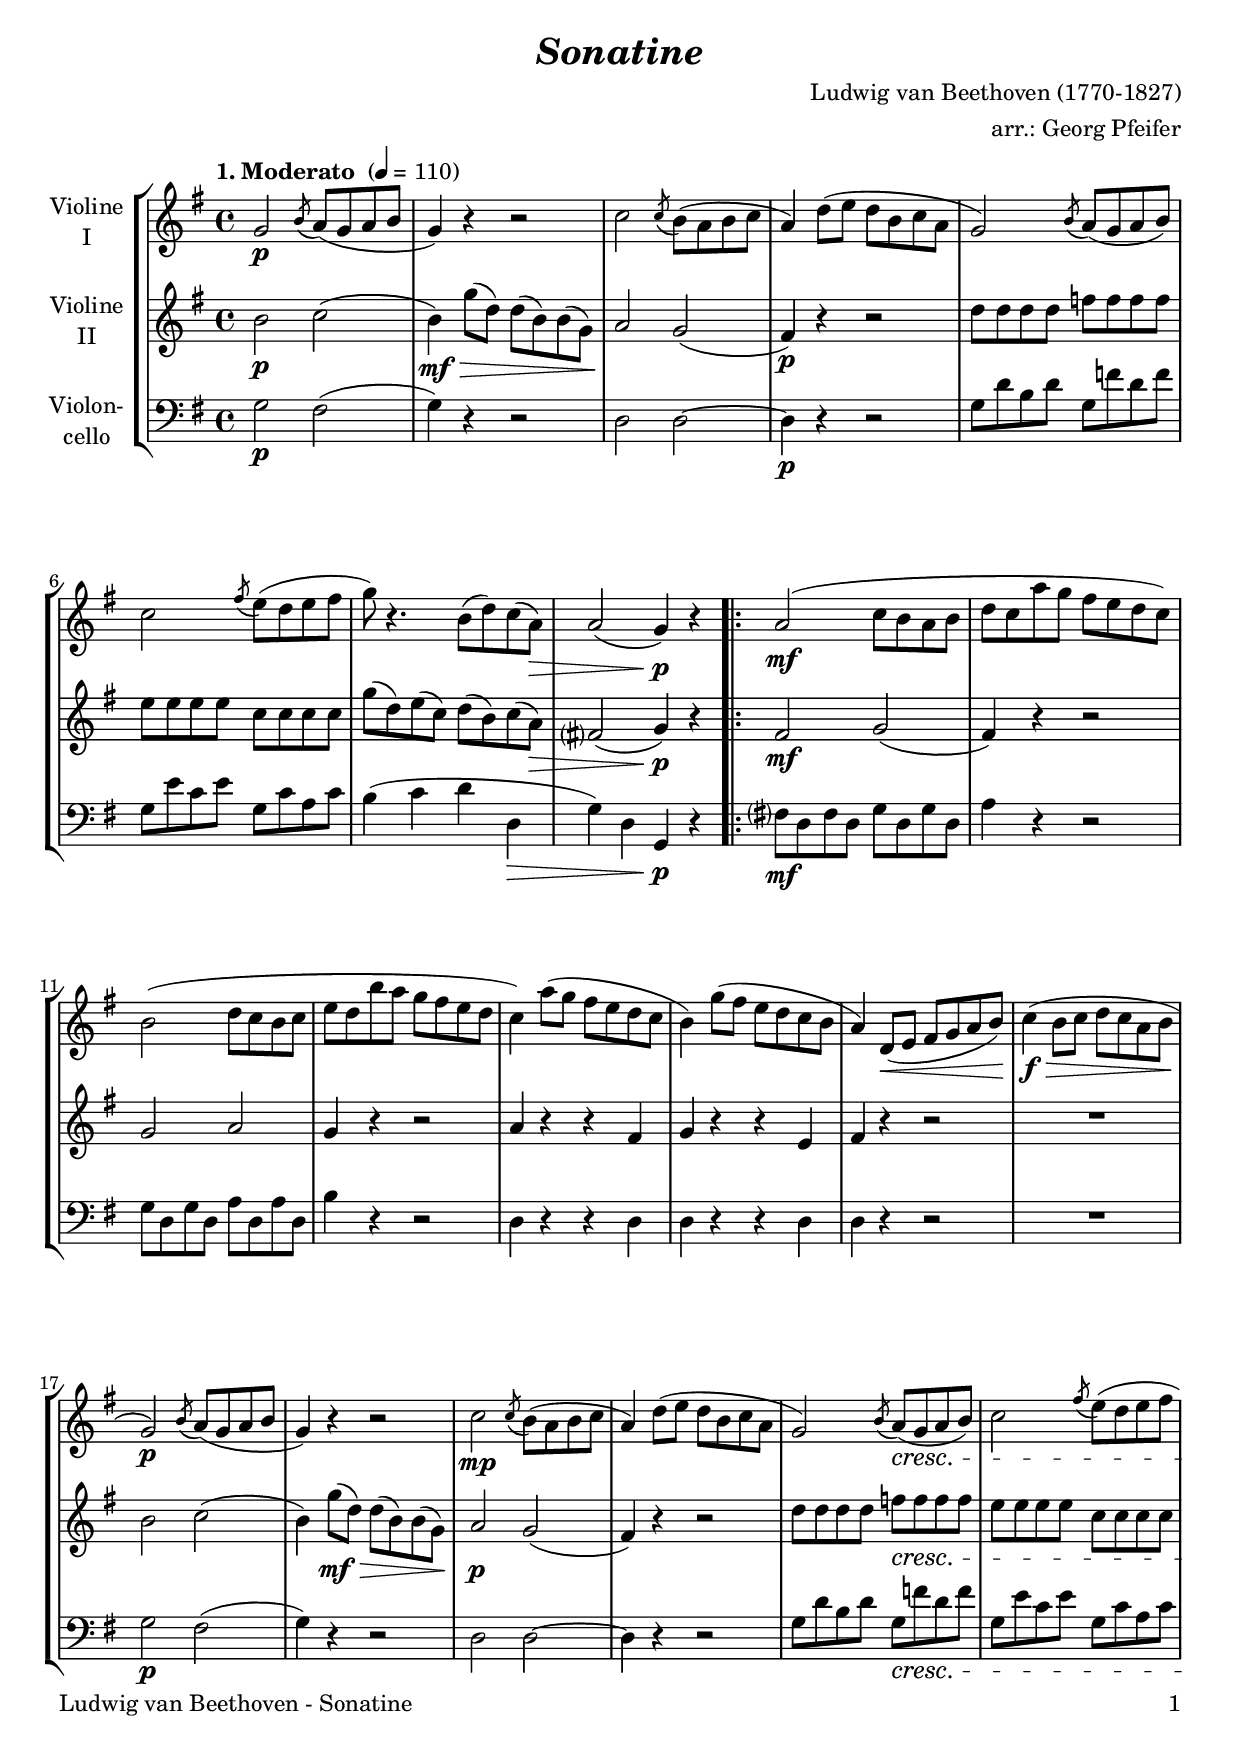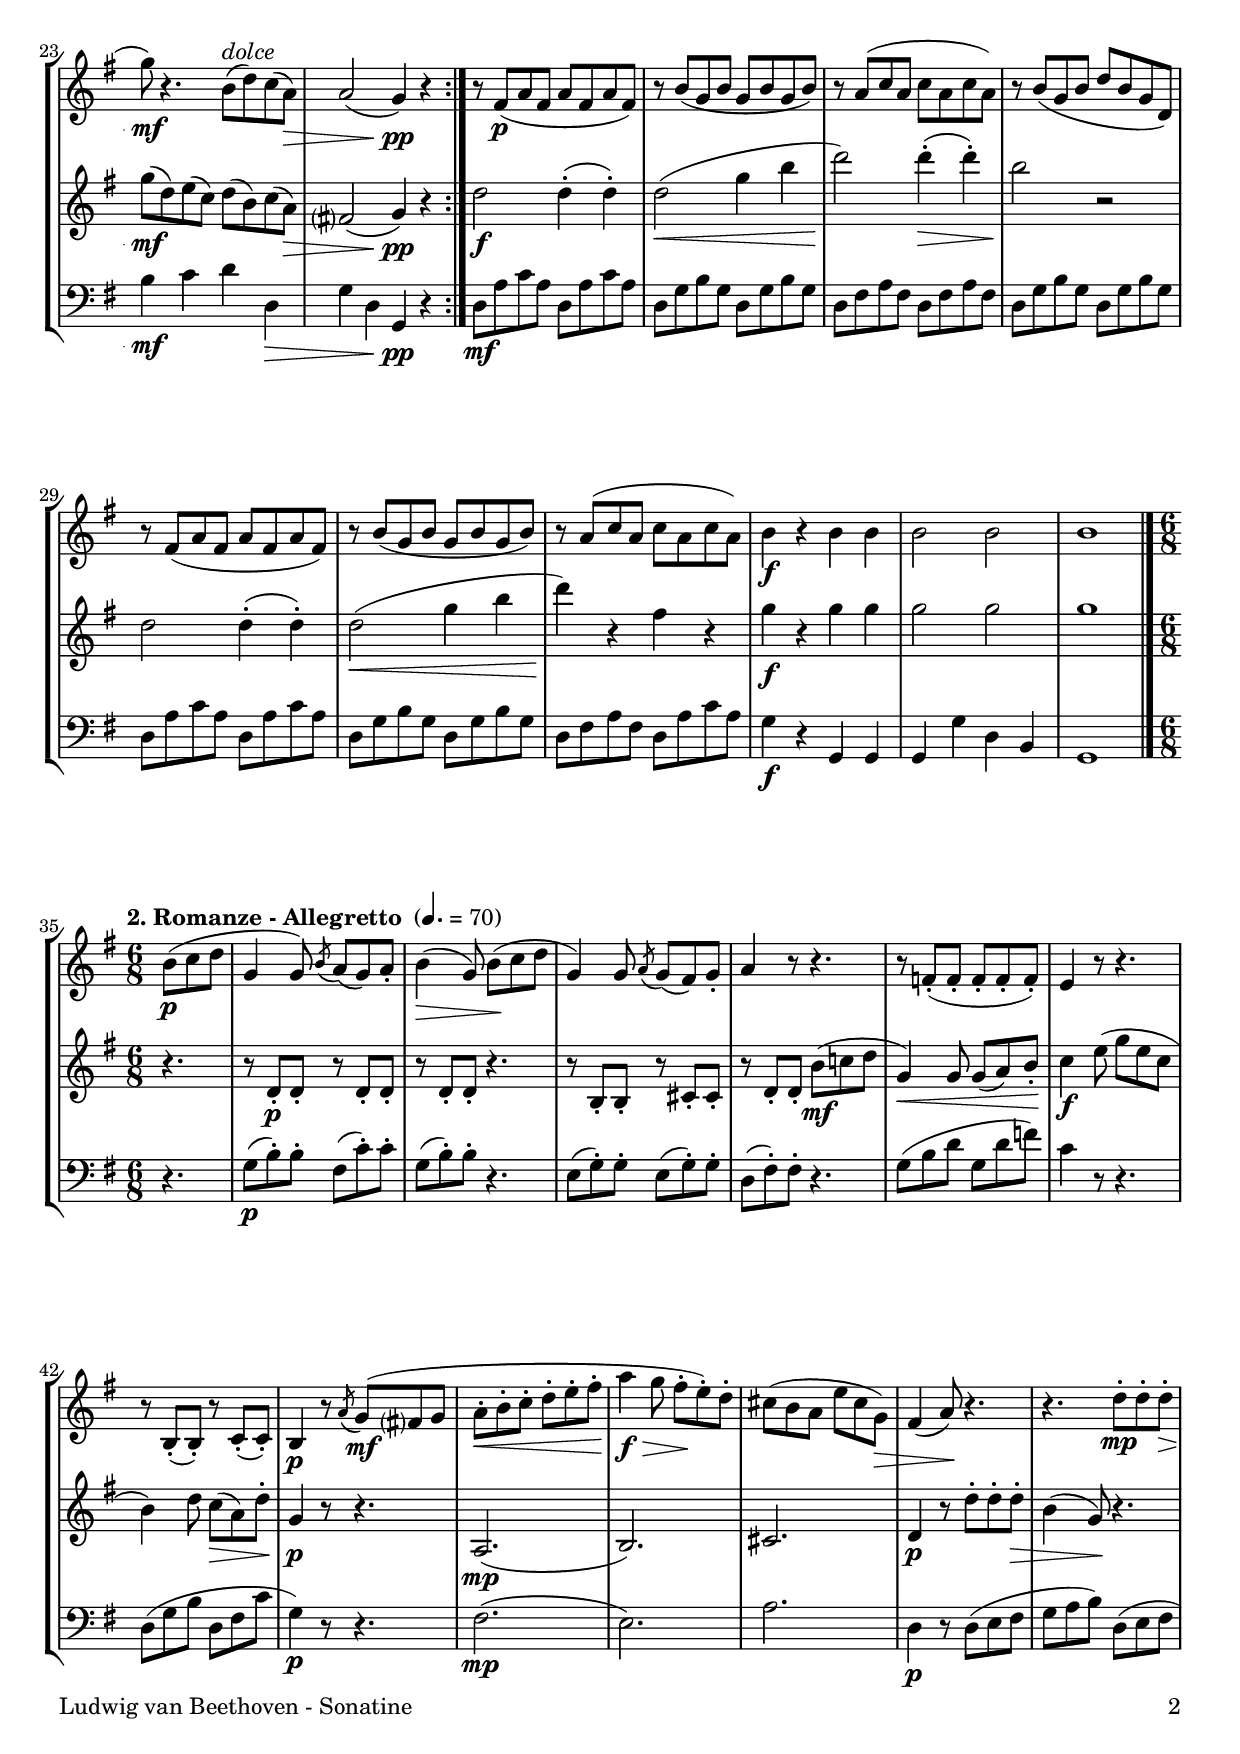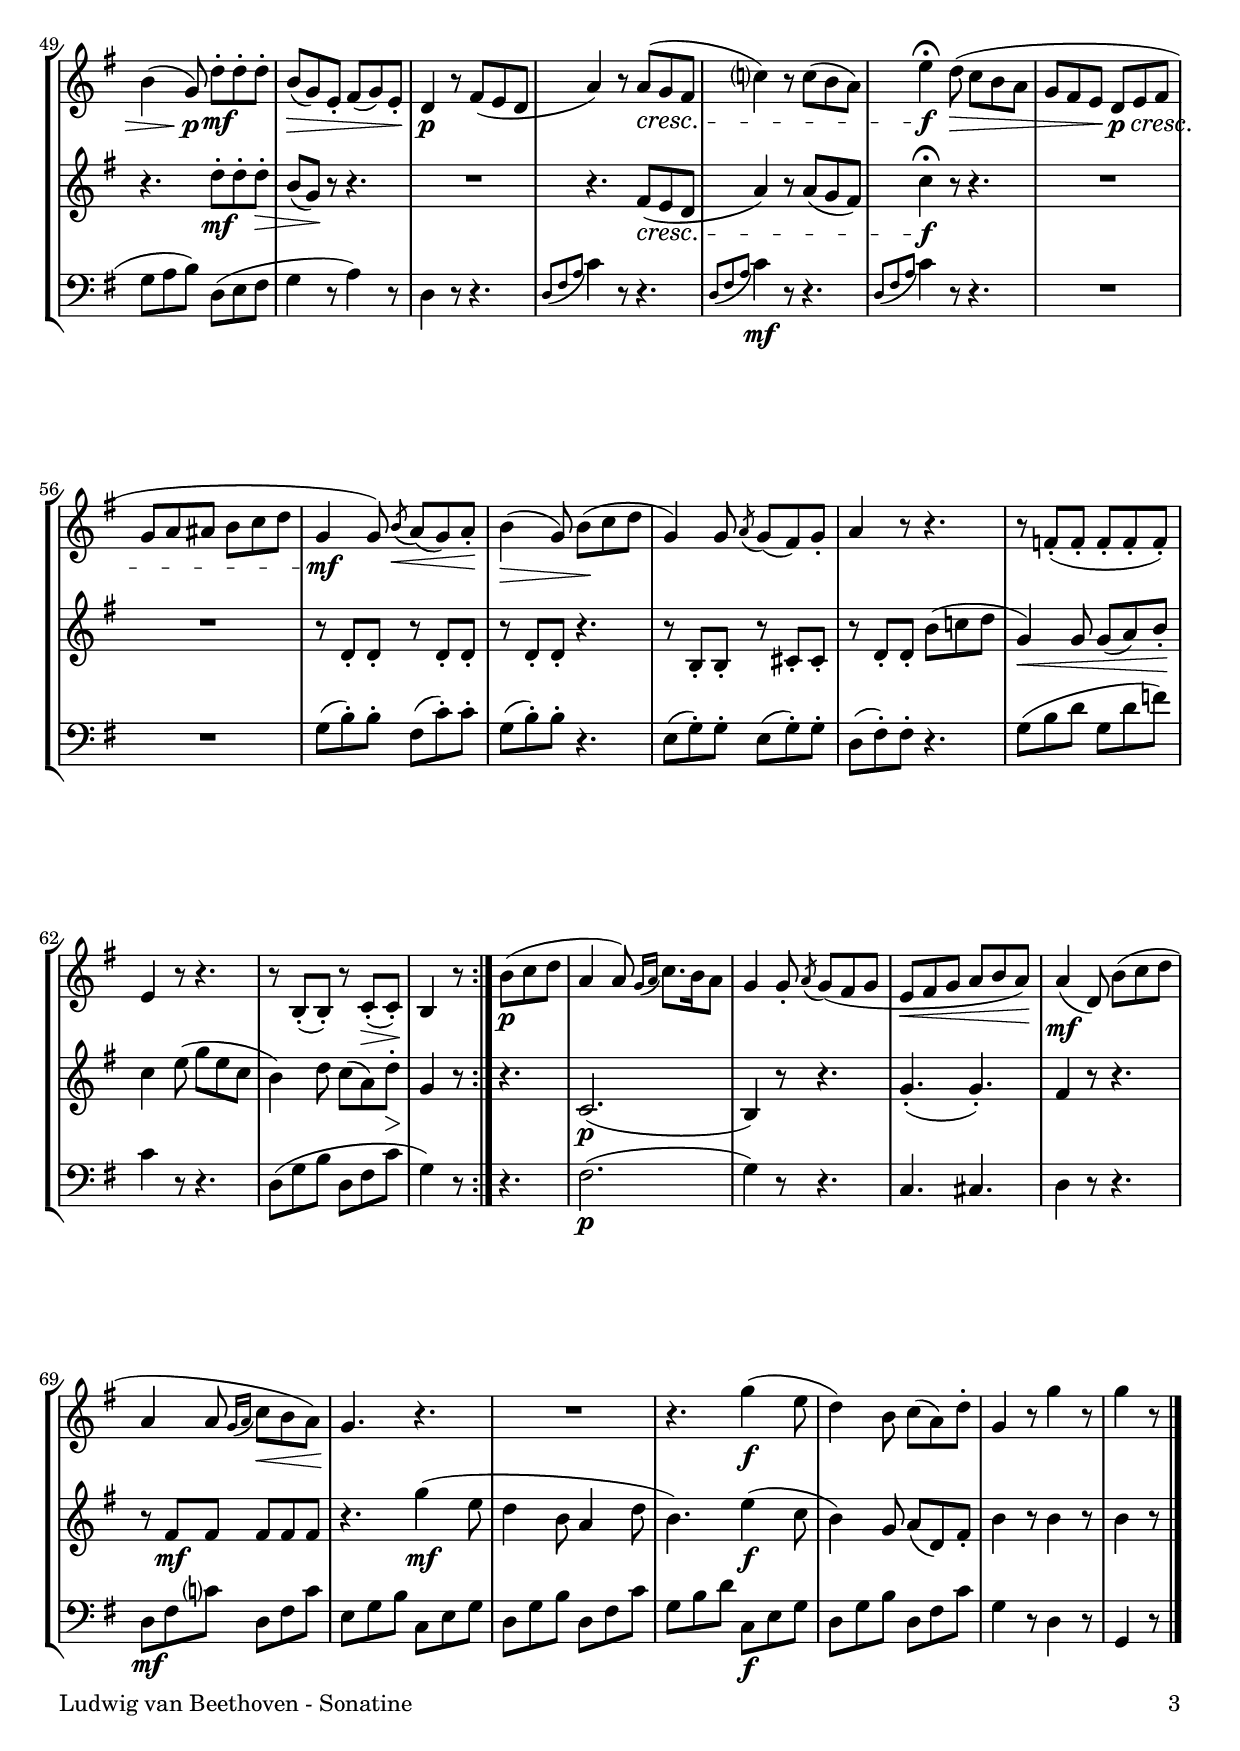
\version "2.22.0"
\include "deutsch.ly"

#(set-global-staff-size 20)

\header {
  title     = \markup \bold \italic "Sonatine"
  composer  = "Ludwig van Beethoven (1770-1827)"
  arranger  = "arr.: Georg Pfeifer"
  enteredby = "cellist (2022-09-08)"
%  piece     = ""
}

voiceconsts = {
 \key g \major
 \time 4/4
 \clef "treble"
 \compressEmptyMeasures
% \numericTimeSignature
  % Set default beaming for all staves
%  \set Timing.beamExceptions = #'()
%  \set Timing.baseMoment     = #(ly:make-moment 1 4)
%  \set Timing.beatStructure  = #'(1 1 1)
}

mipz = "pizzicato strings"
mivl = "violin"
mivc = "cello"

introa = {        \tempo "1. Moderato "              4=110 }
introb = { \break \tempo "2. Romanze - Allegretto " 4.=70 \time 6/8 }

dolc = \markup \italic "dolce"

va = \relative c'' {
  \voiceconsts

  \introa
  g2\p \acciaccatura h8 a( g a h
  g4) r r2
  c \acciaccatura c8 h( a h c
  a4) d8( e d h c a
  g2) \acciaccatura h8 a( g a h)
  c2 \acciaccatura fis8 e( d e fis

  g) r4. h,8( d) c( a)\>
  a2( g4)\!\p r
  \repeat volta 2 {
    a2(\mf c8 h a h
    d c a' g fis e d c)
    h2( d8 c h c
    e d h' a g fis e d

    c4) a'8( g fis e d c
    h4) g'8( fis e d c h
    a4) d,8(\< e fis g a h)\!
    c4(\f\> h8 c d c a h
    g2)\!\p \acciaccatura h8 a( g a h
    g4) r r2

    c\mp \acciaccatura c8 h( a h c
    a4) d8( e d h c a
    g2) \acciaccatura h8 a(\cresc g a h)
    c2 \acciaccatura fis8 e( d e fis
    g)\mf r4. h,8(^\dolc d) c( a)\>
    a2( g4)\!\pp r
  }
  r8 fis( \p a fis a fis a fis)
  r h( g h g h g h)
  r a( c a c a c a)
  r h( g h d h g d)
  r fis( a fis a fis a fis)

  r h( g h g h g h)
  r a( c a c a c a)
  h4\f r h h
  h2 h
  h1 \bar "|."

  \introb
  \repeat volta 2 {
    \partial 4. h8(\p c d
    g,4 g8) \acciaccatura h a( g) a-.
    h4(\> g8) h(\! c d

    g,4) g8 \acciaccatura a g( fis) g-.
    a4 r8 r4.
    r8 f(-. f-. f-. f-. f)-.
    e4 r8 r4.
    r8 h(-. h)-. r c(-. c)-.
    h4\p r8 \acciaccatura  a' g(\mf fis? g
    a-.\< h-. c-. d-. e-. fis-.\!

    a4\f\> g8 fis-.\! e)-. d-.
    cis( h a e' cis g)\>
    fis4( a8)\! r4.
    r d8-.\mp d-. d-.\>
    h4( g8)\!\p d'-.\mf d-. d-.
    h(\> g) e-. fis( g) e-.
    d4\!\p r8 fis( e d

    a'4) r8 a(\cresc g fis
    c'?4) r8 c( h a)
    e'4\f\fermata d8(\> c h a
    g fis e\! d\p\cresc e fis
    g a ais h c d
    g,4\mf g8) \acciaccatura h\< a( g) a-.\!
    h4(\> g8) h(\! c d
    g,4) g8 \acciaccatura a g( fis) g-.
    a4 r8 r4.
    r8 f(-. f-. f-. f-. f)-.
    e4 r8 r4.
    r8 h(-. h)-. r c(-.\> c)-.
    h4\! r8
  }
  h'(\p c d
  a4 a8) \appoggiatura { g16[ a] } c8. h16 a8

  g4 g8-. \acciaccatura a g( fis g
  e\< fis g a h a)\!
  a4(\mf d,8) h'( c d
  a4 a8 \appoggiatura { g16[ a] } c8\< h a)
  g4.\! r
  R2.
  r4. g'4(\f e8
  d4) h8 c( a) d-.

  g,4 r8 g'4 r8
  \partial 2. g4 r8 \bar "|."
}

vb = \relative c'' {
  \voiceconsts

  \introa
  h2\p c(
  h4)\mf\> g'8( d) d( h) h( g)
  a2\! g(
  fis4)\p r r2
  d'8 d d d f f f f
  e e e e c c c c
  g'( d) e( c) d( h) c( a)\>

  fis?2( g4)\!\p r
  \repeat volta 2 {
    fis2\mf g(
    fis4) r r2
    g a
    g4 r r2
    a4 r r fis
    g r r e
    fis r r2
    R1
    h2 c(
    h4) g'8(\mf\> d) d( h) h( g)
    a2\!\p g(

    fis4) r r2
    d'8 d d d f\cresc f f f
    e e e e c c c c
    g'(\mf d) e( c) d( h) c( a)\>
    fis?2( g4)\!\pp r
  }
  d'2\f d4(-. d)-.
  d2(\< g4 h

  d2)\! d4(-.\> d)-.
  h2\! r
  d, d4(-. d)-.
  d2(\< g4 h
  d)\! r fis, r
  g\f r g g
  g2 g
  g1 \bar "|."

  \introb
  \repeat volta 2 {
    \partial 4. r4.
    r8 d,-.\p d-. r d-. d-.
    r d-. d-. r4.

    r8 h-. h-. r cis-. cis-.
    r d-. d-. h'(\mf c! d
    g,4)\< g8 g( a) h-.\!
    c4\f e8( g e c
    h4) d8 c(\> a) d-.
    g,4\!\p r8 r4.
    a,2.(\mp
    h)
    cis

    d4\p r8 d'-. d-. d-.\>
    h4( g8)\! r4.
    r d'8-.\mf d-. d-.\>
    h( g)\! r8 r4.
    R2.
    r4. fis8(\cresc e d
    a'4) r8 a( g fis)
    c'4\f\fermata r8 r4.
    R2.*2

    r8 d,-. d-. r d-. d-.
    r d-. d-. r4.
    r8 h-. h-. r cis-. cis-.
    r d-. d-. h'( c! d
    g,4)\< g8 g( a) h-.\!
    c4 e8( g e c
    h4) d8 c( a) d-.\>
    g,4\! r8
  }

  r4.
  c,2.(\p
  h4) r8 r4.
  g'(-. g)-.
  fis4 r8 r4.
  r8 fis\mf fis fis fis fis
  r4. g'4(\mf e8
  d4 h8 a4 d8
  h4.) e4(\f c8
  h4) g8 a( d,) fis-.

  h4 r8 h4 r8
  \partial 2. h4 r8 \bar "|."
}

vc = \relative c' {
  \voiceconsts
  \clef "bass"
  
  \introa
  g2\p fis(
  g4) r r2
  d d~
  d4\p r r2
  g8 d' h d g, f' d f
  g, e' c e g, c a c
  h4( c d d,\>
  g) d g,\!\p r
  \repeat volta 2 {
    fis'?8\mf d fis d g d g d
    a'4 r r2
    g8 d g d a' d, a' d,
    h'4 r r2
    d,4 r r d
    d r r d
    d r r2
    R1
    g2\p fis(

    g4) r r2
    d d~
    d4 r r2
    g8 d' h d g,\cresc f' d f
    g, e' c e g, c a c
    h4\mf c d d,\>
    g d g,\!\pp r
  }

  d'8\mf a' c a d, a' c a
  d, g h g d g h g
  d fis a fis d fis a fis
  d g h g d g h g
  d a' c a d, a' c a

  d, g h g d g h g
  d fis a fis d a' c a
  g4\f r g, g
  g g' d h
  g1 \bar "|."

  \introb
  \repeat volta 2 {
    \partial 4. r4.
    g'8(\p h)-. h-. fis( c')-. c-.
    g( h)-. h-. r4.

    e,8( g)-. g-. e( g)-. g-.
    d( fis)-. fis-. r4.
    g8( h d g, d' f)
    c4 r8 r4.
    d,8( g h d, fis c'
    g4)\p r8 r4.
    fis2.(\mp
    e)
    a

    d,4\p r8 d( e fis
    g a h) d,( e fis
    g a h) d,( e fis
    g4 r8 a4) r8
    d,4 r8 r4.
    \appoggiatura { d8[ fis a] } c4 r8 r4.
    \appoggiatura { d,8[ fis a] } c4\mf r8 r4.

    \appoggiatura { d,8[ fis a] } c4 r8 r4.
    R2.*2
    g8( h)-. h-. fis( c')-. c-.
    g( h)-. h-. r4.
    e,8( g)-. g-. e( g)-. g-.
    d( fis)-. fis-. r4.
    g8( h d g, d' f)
    c4 r8 r4.

    d,8( g h d, fis c'
    g4) r8
  }
  r4.
  fis2.(\p
  g4) r8 r4.
  c, cis
  d4 r8 r4.
  d8\mf fis c'? d, fis c'
  e, g h c, e g

  d g h d, fis c'
  g h d c,\f e g
  d g h d, fis c'
  g4 r8 d4 r8
  \partial 2. g,4 r8 \bar "|."
}


music = \new StaffGroup <<
      \new Staff {
        \set Staff.midiInstrument = \mivl
        \set Staff.instrumentName = \markup \center-column { "Violine" "I" }
        \transpose g g { \va }
      }

      \new Staff {
        \set Staff.midiInstrument = \mivl
        \set Staff.instrumentName = \markup \center-column { "Violine" "II" }
        \transpose g g { \vb }
      }

      \new Staff {
        \set Staff.midiInstrument = \mivc
        \set Staff.instrumentName = \markup \center-column { "Violon-" "cello" }
        \transpose g g { \vc }
      }      
>>

\book {
   \paper {
    print-page-number = ##t
    print-first-page-number = ##t
    ragged-last-bottom = ##f
    oddHeaderMarkup = \markup \null
    evenHeaderMarkup = \markup \null
    oddFooterMarkup = \markup {
      \fill-line {
        \on-the-fly #print-page-number-check-first
        "Ludwig van Beethoven - Sonatine" \fromproperty #'page:page-number-string
      }
    }
    evenFooterMarkup = \oddFooterMarkup
  } \score {
    \music
    \layout {}
  }

  \score {
    \unfoldRepeats \music

    \midi {
      \context {
        \Score
      }
    }
  }
}
